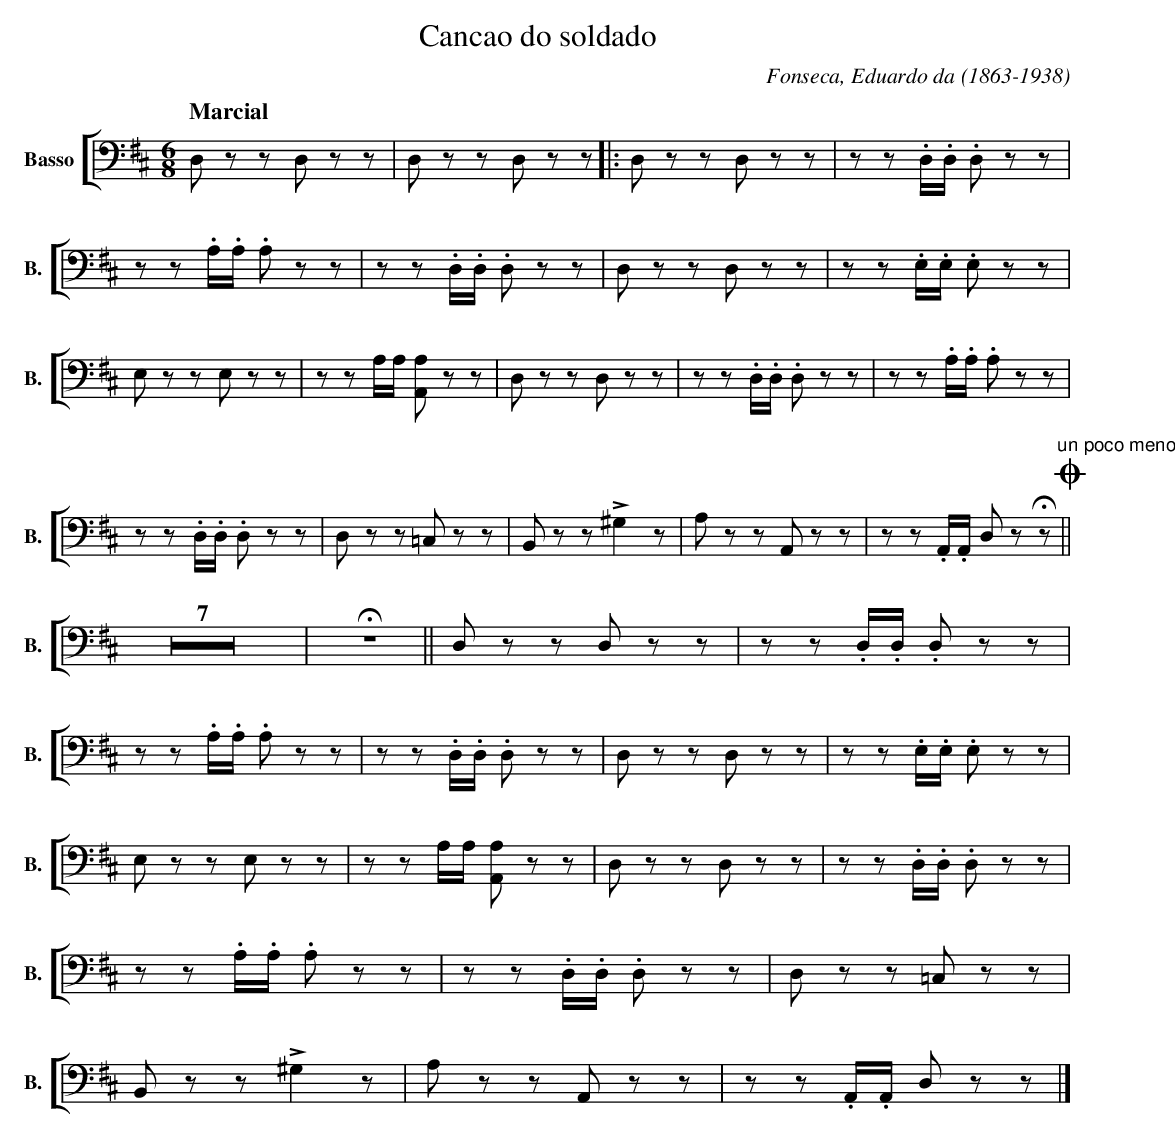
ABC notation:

X:1
T:Cancao do soldado
C:Fonseca, Eduardo da (1863-1938)
M:6/8
L:1/8
K:D
V: 6 clef=bass name="Basso" sname="B."
%%staves [ 6 ]
[Q:"Marcial"] D,zz D,zz | D,zz D,zz |: D,zz D,zz | zz.D,/.D,/ .D,zz | zz.A,/.A,/ .A,zz | zz.D,/.D,/ .D,zz |  \
   D,zz D,zz |  zz.E,/.E,/ .E,zz | E,zz E,zz | zzA,/A,/ [A,A,,]zz |  D,zz D,zz | \
   zz.D,/.D,/ .D,zz | zz.A,/.A,/ .A,zz |  zz.D,/.D,/ .D,zz | D,zz =C,zz | B,,zz !>!^G,2z | A,zz A,,zz | \
   zz.A,,/.A,,/ D,z!fermata!z "un poco meno" !coda!|| Z7 | !fermata!z6 || \
   D,zz D,zz | zz.D,/.D,/ .D,zz | zz.A,/.A,/ .A,zz | zz.D,/.D,/ .D,zz |  \
   D,zz D,zz |  zz.E,/.E,/ .E,zz | E,zz E,zz | zzA,/A,/ [A,A,,]zz |  D,zz D,zz | \
   zz.D,/.D,/ .D,zz | zz.A,/.A,/ .A,zz |  zz.D,/.D,/ .D,zz | D,zz =C,zz | B,,zz !>!^G,2z | A,zz A,,zz | \
   zz.A,,/.A,,/ D,zz |] \
